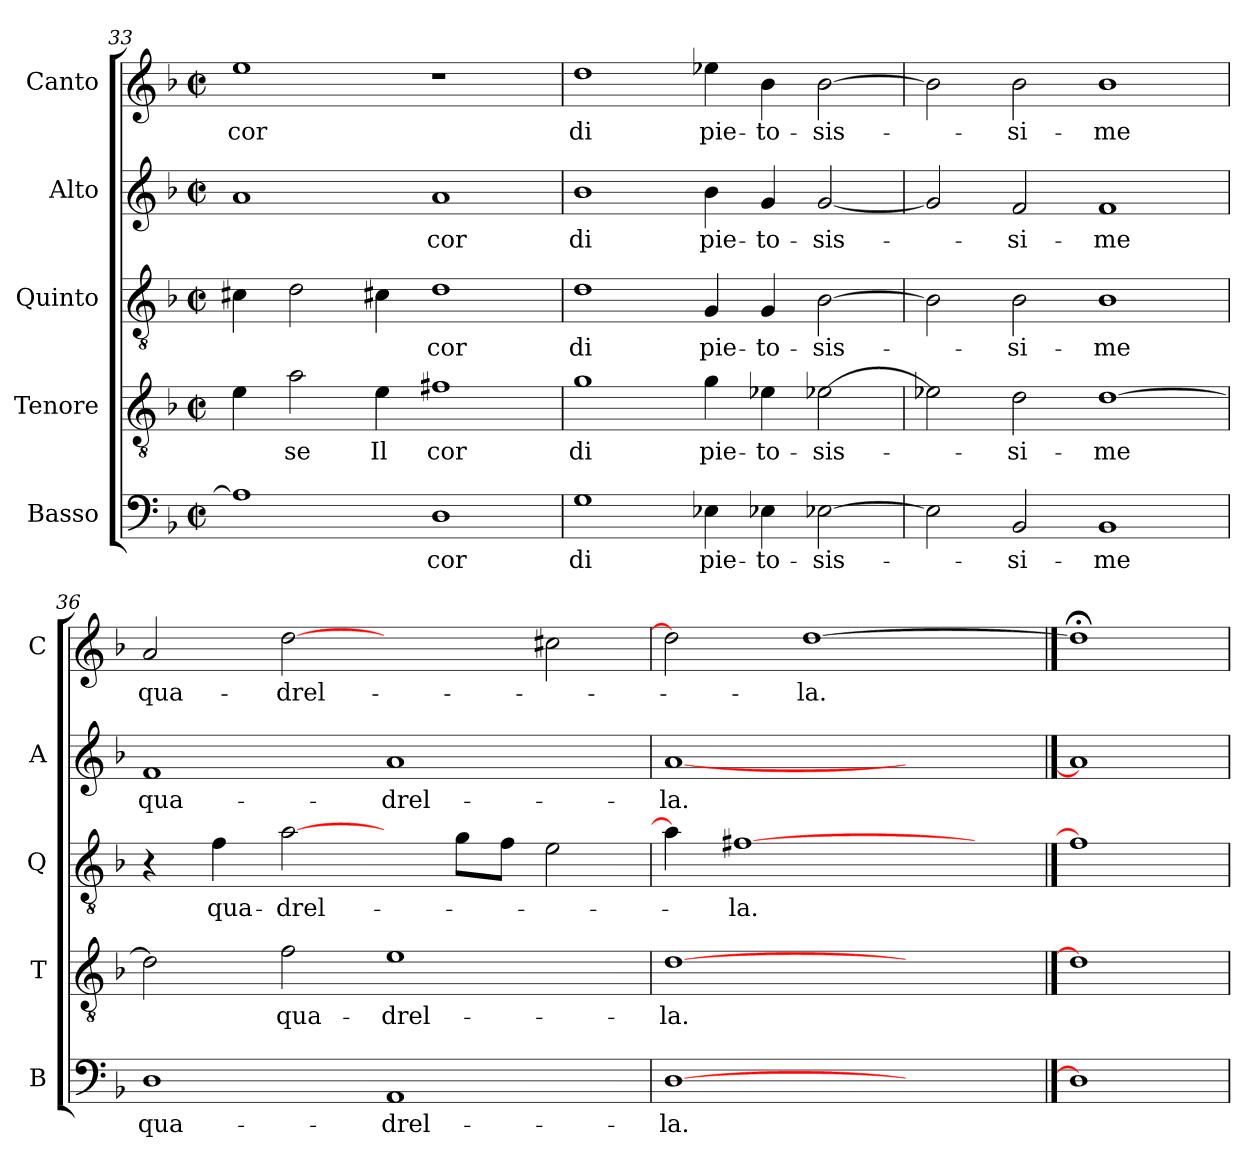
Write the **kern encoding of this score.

**kern	**text	**kern	**text	**kern	**text	**kern	**text	**kern	**text
*part5	*part5	*part4	*part4	*part3	*part3	*part2	*part2	*part1	*part1
*staff5	*staff5	*staff4	*staff4	*staff3	*staff3	*staff2	*staff2	*staff1	*staff1
*I"Basso	*	*I"Tenore	*	*I"Quinto	*	*I"Alto	*	*I"Canto	*
*I'B	*	*I'T	*	*I'Q	*	*I'A	*	*I'C	*
!!LO:PB:g=z
*clefF4	*	*clefGv2	*	*clefGv2	*	*clefG2	*	*clefG2	*
*k[b-]	*	*k[b-]	*	*k[b-]	*	*k[b-]	*	*k[b-]	*
*F:	*	*F:	*	*F:	*	*F:	*	*F:	*
*M2/2	*	*M2/2	*	*M2/2	*	*M2/2	*	*M2/2	*
*met(c|)	*	*met(c|)	*	*met(c|)	*	*met(c|)	*	*met(c|)	*
=33	=33	=33	=33	=33	=33	=33	=33	=33	=33
1A]	.	4e	.	4c#X	.	1a	.	1ee	-cor
.	.	2a	-se	2d	.	.	.	.	.
.	.	4e	-Il	4c#X	.	.	.	.	.
1D	-cor	1f#X	-cor	1d	-cor	1a	-cor	1r	.
=34	=34	=34	=34	=34	=34	=34	=34	=34	=34
1G	-di	1g	-di	1d	-di	1b-	-di	1dd	-di
4E-X	pie-	4g	pie-	4G	pie-	4b-	pie-	4ee-X	pie-
4E-X	to-	4e-X	to-	4G	to-	4g	to-	4b-	to-
[2E-X	sis-	[2e-X	sis-	[2B-	sis-	[2g	sis-	[2b-	sis-
=35	=35	=35	=35	=35	=35	=35	=35	=35	=35
2E-]	.	2e-X]	.	2B-]	.	2g]	.	2b-]	.
2BB-	si-	2d	si-	2B-	si-	2f	si-	2b-	si-
1BB-	-me	[1d	-me	1B-	-me	1f	-me	1b-	-me
=36	=36	=36	=36	=36	=36	=36	=36	=36	=36
1D	qua-	2d]	.	4r	.	1f	qua-	2a	qua-
.	.	.	.	4f	qua-	.	.	.	.
.	.	2f	qua-	[2a	drel-	.	.	[2dd	drel-
1AA	drel-	1e	drel-	4ryy	.	1a	drel-	2ryy	.
.	.	.	.	8gL	.	.	.	.	.
.	.	.	.	8fJ	.	.	.	.	.
.	.	.	.	2e	.	.	.	2cc#X	.
=37	=37	=37	=37	=37	=37	=37	=37	=37	=37
[1D	-la.	[1d	-la.	4a]	.	[1a	-la.	2dd]	.
.	.	.	.	[1f#X	-la.	.	.	.	.
.	.	.	.	.	.	.	.	[1dd	-la.
2ryy	.	2ryy	.	.	.	2ryy	.	.	.
.	.	.	.	4ryy	.	.	.	.	.
==38	==38	==38	==38	==38	==38	==38	==38	==38	==38
1D]	.	1d]	.	1f#]	.	1a]	.	1dd;<]	.
=	=	=	=	=	=	=	=	=	=
*-	*-	*-	*-	*-	*-	*-	*-	*-	*-
